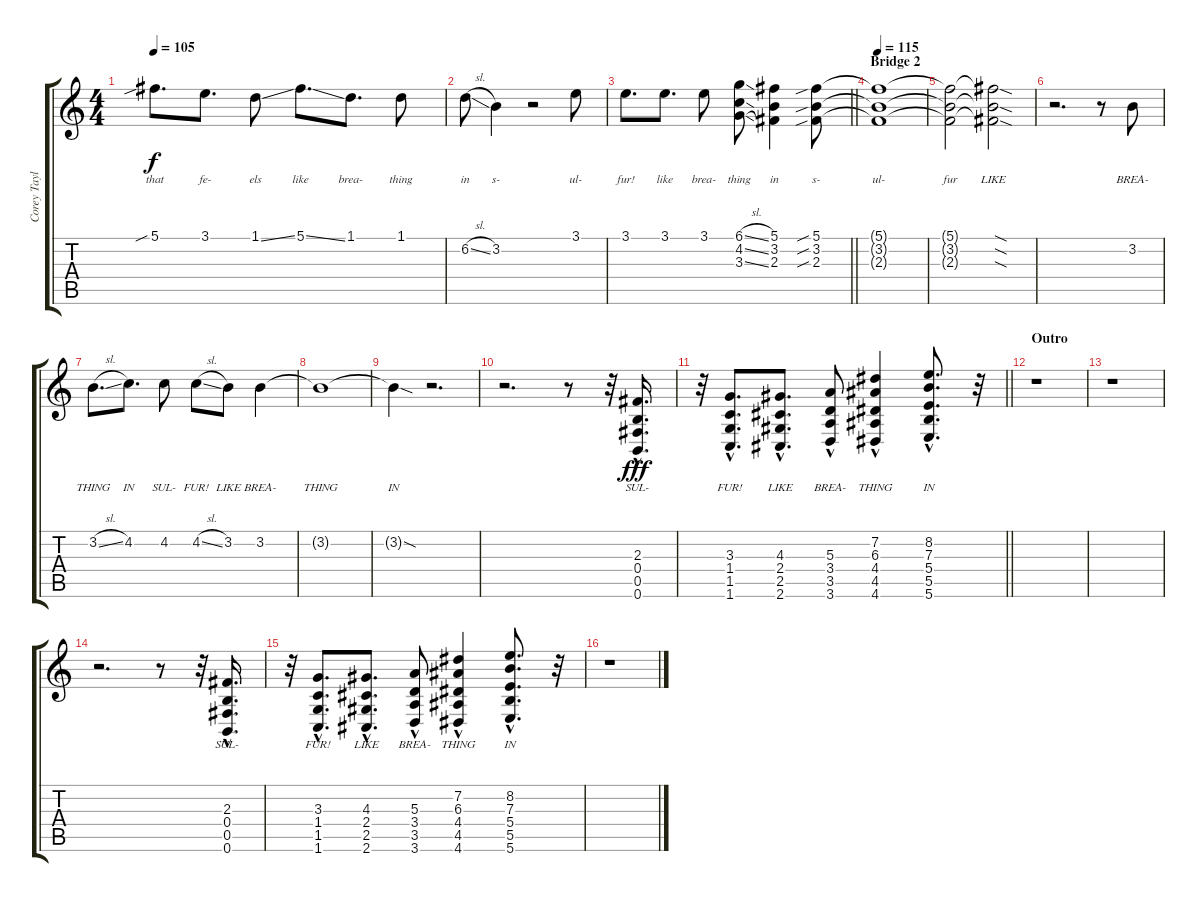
\track ("Corey Taylor (Vocals)" "Corey Tayl") {instrument overdrivenguitar}
\staff {score tabs}
\tuning (Db4 Ab3 E3 B2 Gb2 B1) {hide}
\ts (4 4)
\tempo 105
\clef g2
\ks c
5.1{sib}.8{d lyrics (0 "that") lyrics (1 "") lyrics (2 "") lyrics (3 "") lyrics (4 "") dy f} 3.1.8{d lyrics (0 "fe-") lyrics (1 "") lyrics (2 "") lyrics (3 "") lyrics (4 "")} 1.1{ss}.8{lyrics (0 "els") lyrics (1 "") lyrics (2 "") lyrics (3 "") lyrics (4 "")} 5.1{ss}.8{d lyrics (0 "like") lyrics (1 "") lyrics (2 "") lyrics (3 "") lyrics (4 "")} 1.1.8{d lyrics (0 "brea-") lyrics (1 "") lyrics (2 "") lyrics (3 "") lyrics (4 "")} 1.1.8{lyrics (0 "thing") lyrics (1 "") lyrics (2 "") lyrics (3 "") lyrics (4 "")} |
6.2{sl}.8{lyrics (0 "in") lyrics (1 "") lyrics (2 "") lyrics (3 "") lyrics (4 "")} 3.2.4{lyrics (0 "s-") lyrics (1 "") lyrics (2 "") lyrics (3 "") lyrics (4 "")} r.2 3.1.8{lyrics (0 "ul-") lyrics (1 "") lyrics (2 "") lyrics (3 "") lyrics (4 "")} |
\barLineRight lightlight
3.1.8{d lyrics (0 "fur!") lyrics (1 "") lyrics (2 "") lyrics (3 "") lyrics (4 "")} 3.1.8{d lyrics (0 "like") lyrics (1 "") lyrics (2 "") lyrics (3 "") lyrics (4 "")} 3.1.8{lyrics (0 "brea-") lyrics (1 "") lyrics (2 "") lyrics (3 "") lyrics (4 "")} (6.1{sl} 4.2{sl} 3.3{sl}).8{lyrics (0 "thing") lyrics (1 "") lyrics (2 "") lyrics (3 "") lyrics (4 "")} (5.1 3.2 2.3).4{lyrics (0 "in") lyrics (1 "") lyrics (2 "") lyrics (3 "") lyrics (4 "")} (5.1{sib} 3.2{sib} 2.3{sib}).8{lyrics (0 "s-") lyrics (1 "") lyrics (2 "") lyrics (3 "") lyrics (4 "")} |
\section ("" "Bridge 2")
\tempo 115
(5.1{t} 3.2{t} 2.3{t}).1{lyrics (0 "ul-") lyrics (1 "") lyrics (2 "") lyrics (3 "") lyrics (4 "")} |
(5.1{t} 3.2{t} 2.3{t}).2{lyrics (0 "fur") lyrics (1 "") lyrics (2 "") lyrics (3 "") lyrics (4 "")} (5.1{sod t} 3.2{sod t} 2.3{sod t}).2{lyrics (0 "LIKE") lyrics (1 "") lyrics (2 "") lyrics (3 "") lyrics (4 "")} |
r.2{d} r.8 3.2.8{lyrics (0 "BREA-") lyrics (1 "") lyrics (2 "") lyrics (3 "") lyrics (4 "")} |
3.2{sl}.8{d lyrics (0 "THING") lyrics (1 "") lyrics (2 "") lyrics (3 "") lyrics (4 "")} 4.2.8{d lyrics (0 "IN") lyrics (1 "") lyrics (2 "") lyrics (3 "") lyrics (4 "")} 4.2.8{lyrics (0 "SUL-") lyrics (1 "") lyrics (2 "") lyrics (3 "") lyrics (4 "")} 4.2{sl}.8{lyrics (0 "FUR!") lyrics (1 "") lyrics (2 "") lyrics (3 "") lyrics (4 "")} 3.2.8{lyrics (0 "LIKE") lyrics (1 "") lyrics (2 "") lyrics (3 "") lyrics (4 "")} 3.2.4{lyrics (0 "BREA-") lyrics (1 "") lyrics (2 "") lyrics (3 "") lyrics (4 "")} |
3.2{t}.1{lyrics (0 "THING") lyrics (1 "") lyrics (2 "") lyrics (3 "") lyrics (4 "")} |
3.2{sod t}.4{lyrics (0 "IN") lyrics (1 "") lyrics (2 "") lyrics (3 "") lyrics (4 "")} r.2{d} |
r.2{d} r.8{instrument gunshot} r.32 (2.3{hac} 0.4{hac} 0.5{hac} 0.6{hac}).16{d lyrics (0 "SUL-") lyrics (1 "") lyrics (2 "") lyrics (3 "") lyrics (4 "") dy fff} |
\barLineRight lightlight
r.32 (3.3{hac} 1.4{hac} 1.5{hac} 1.6{hac}).8{d lyrics (0 "FUR!") lyrics (1 "") lyrics (2 "") lyrics (3 "") lyrics (4 "") instrument gunshot} (4.3{hac} 2.4{hac} 2.5{hac} 2.6{hac}).8{d lyrics (0 "LIKE") lyrics (1 "") lyrics (2 "") lyrics (3 "") lyrics (4 "")} (5.3{hac} 3.4{hac} 3.5{hac} 3.6{hac}).8{lyrics (0 "BREA-") lyrics (1 "") lyrics (2 "") lyrics (3 "") lyrics (4 "")} (7.2{hac} 6.3 4.4{hac} 4.5{hac} 4.6{hac}).4{lyrics (0 "THING") lyrics (1 "") lyrics (2 "") lyrics (3 "") lyrics (4 "")} (8.2{hac} 7.3{hac} 5.4{hac} 5.5{hac} 5.6{hac}).8{d lyrics (0 "IN") lyrics (1 "") lyrics (2 "") lyrics (3 "") lyrics (4 "")} r.32 |
\section ("" "Outro")
r.1 |
r.1 |
r.2{d} r.8{instrument gunshot} r.32 (2.3{hac} 0.4{hac} 0.5{hac} 0.6{hac}).16{d lyrics (0 "SUL-") lyrics (1 "") lyrics (2 "") lyrics (3 "") lyrics (4 "")} |
r.32 (3.3{hac} 1.4{hac} 1.5{hac} 1.6{hac}).8{d lyrics (0 "FUR!") lyrics (1 "") lyrics (2 "") lyrics (3 "") lyrics (4 "") instrument gunshot} (4.3{hac} 2.4{hac} 2.5{hac} 2.6{hac}).8{d lyrics (0 "LIKE") lyrics (1 "") lyrics (2 "") lyrics (3 "") lyrics (4 "")} (5.3{hac} 3.4{hac} 3.5{hac} 3.6{hac}).8{lyrics (0 "BREA-") lyrics (1 "") lyrics (2 "") lyrics (3 "") lyrics (4 "")} (7.2{hac} 6.3 4.4{hac} 4.5{hac} 4.6{hac}).4{lyrics (0 "THING") lyrics (1 "") lyrics (2 "") lyrics (3 "") lyrics (4 "")} (8.2{hac} 7.3{hac} 5.4{hac} 5.5{hac} 5.6{hac}).8{d lyrics (0 "IN") lyrics (1 "") lyrics (2 "") lyrics (3 "") lyrics (4 "")} r.32 |
r.1
